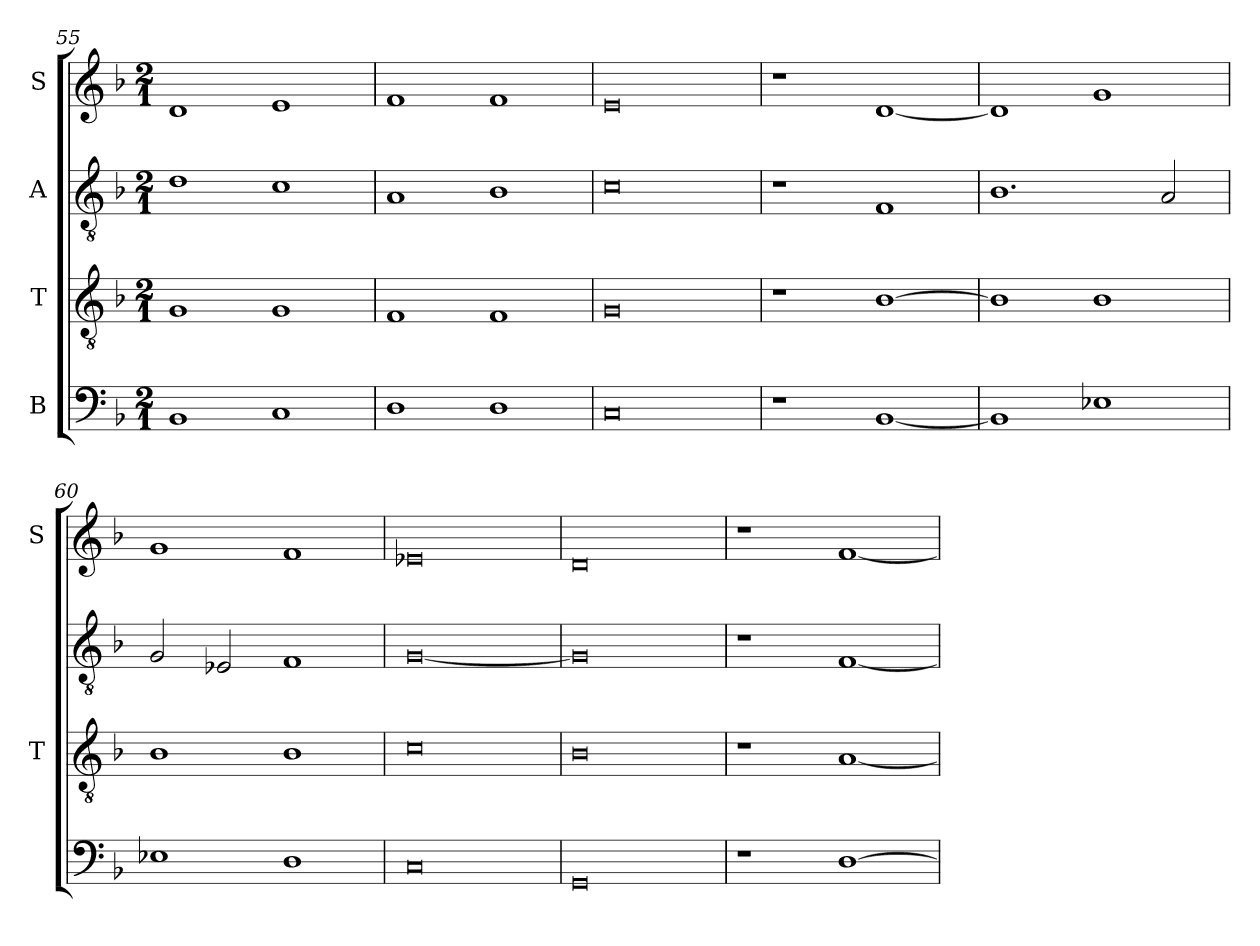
**kern	**kern	**kern	**kern
*part4	*part3	*part2	*part1
*staff4	*staff3	*staff2	*staff1
*I"B	*I"T	*I"A	*I"S
*	*I'T	*	*I'S
*clefF4	*clefGv2	*clefGv2	*clefG2
*k[b-]	*k[b-]	*k[b-]	*k[b-]
*M2/1	*M2/1	*M2/1	*M2/1
=55	=55	=55	=55
1BB-	1G	1d	1d
1C	1G	1c	1e
=56	=56	=56	=56
1D	1F	1A	1f
1D	1F	1B-	1f
=57	=57	=57	=57
0C	0G	0c	0e
=58	=58	=58	=58
1r	1r	1r	1r
[1BB-	[1B-	1F	[1d
=59	=59	=59	=59
1BB-]	1B-]	1.B-	1d]
1E-X	1B-	.	1g
.	.	2A/	.
=60	=60	=60	=60
1E-X	1B-	2G/	1g
.	.	2E-X/	.
1D	1B-	1F	1f
=61	=61	=61	=61
0C	0c	[0G	0e-X
=62	=62	=62	=62
0GG	0B-	0G]	0d
=63	=63	=63	=63
1r	1r	1r	1r
[1D	[1A	[1F	[1f
=	=	=	=
*-	*-	*-	*-
